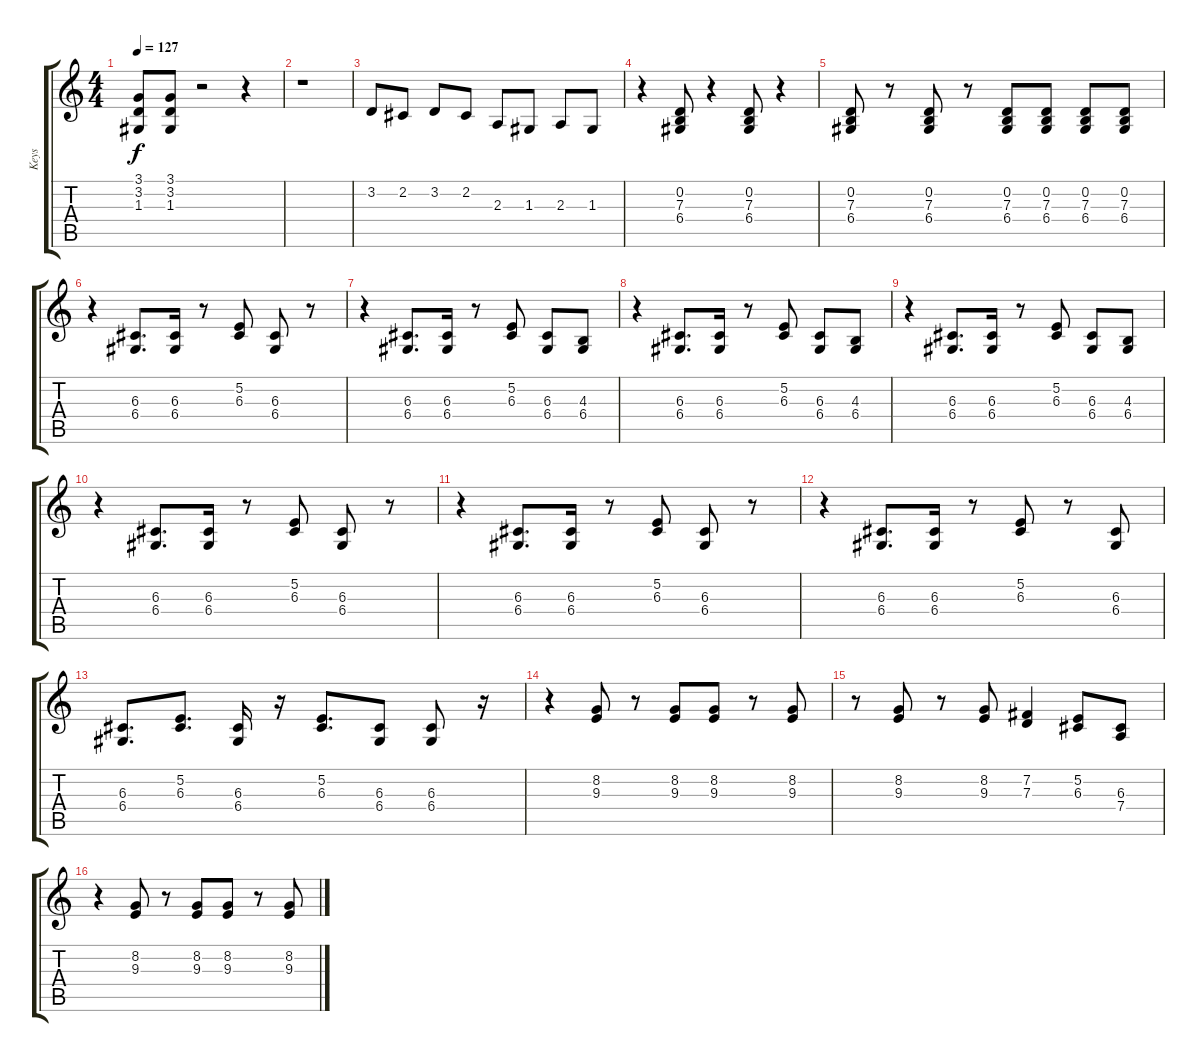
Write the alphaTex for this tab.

\track ("Keys" "Keys") {instrument rockorgan}
\staff {score tabs}
\tuning (E4 B3 G3 D3 A2 E2) {hide}
\ts (4 4)
\tempo 127
\clef g2
\ks c
(3.1 3.2 1.3).8{dy f} (3.1 3.2 1.3).8 r.2 r.4 |
r.1 |
3.2.8 2.2.8 3.2.8 2.2.8 2.3.8 1.3.8 2.3.8 1.3.8 |
r.4 (0.2 7.3 6.4).8 r.4 (0.2 7.3 6.4).8 r.4 |
(0.2 7.3 6.4).8 r.8 (0.2 7.3 6.4).8 r.8 (0.2 7.3 6.4).8 (0.2 7.3 6.4).8 (0.2 7.3 6.4).8 (0.2 7.3 6.4).8 |
r.4 (6.3 6.4).8{d} (6.3 6.4).16 r.8 (5.2 6.3).8 (6.3 6.4).8 r.8 |
r.4 (6.3 6.4).8{d} (6.3 6.4).16 r.8 (5.2 6.3).8 (6.3 6.4).8 (4.3 6.4).8 |
r.4 (6.3 6.4).8{d} (6.3 6.4).16 r.8 (5.2 6.3).8 (6.3 6.4).8 (4.3 6.4).8 |
r.4 (6.3 6.4).8{d} (6.3 6.4).16 r.8 (5.2 6.3).8 (6.3 6.4).8 (4.3 6.4).8 |
r.4 (6.3 6.4).8{d} (6.3 6.4).16 r.8 (5.2 6.3).8 (6.3 6.4).8 r.8 |
r.4 (6.3 6.4).8{d} (6.3 6.4).16 r.8 (5.2 6.3).8 (6.3 6.4).8 r.8 |
r.4 (6.3 6.4).8{d} (6.3 6.4).16 r.8 (5.2 6.3).8 r.8 (6.3 6.4).8 |
(6.3 6.4).8{d} (5.2 6.3).8{d} (6.3 6.4).16 r.16 (5.2 6.3).8{d} (6.3 6.4).8 (6.3 6.4).8 r.16 |
r.4 (8.2 9.3).8 r.8 (8.2 9.3).8 (8.2 9.3).8 r.8 (8.2 9.3).8 |
r.8 (8.2 9.3).8 r.8 (8.2 9.3).8 (7.2 7.3).4 (5.2 6.3).8 (6.3 7.4).8 |
r.4 (8.2 9.3).8 r.8 (8.2 9.3).8 (8.2 9.3).8 r.8 (8.2 9.3).8
